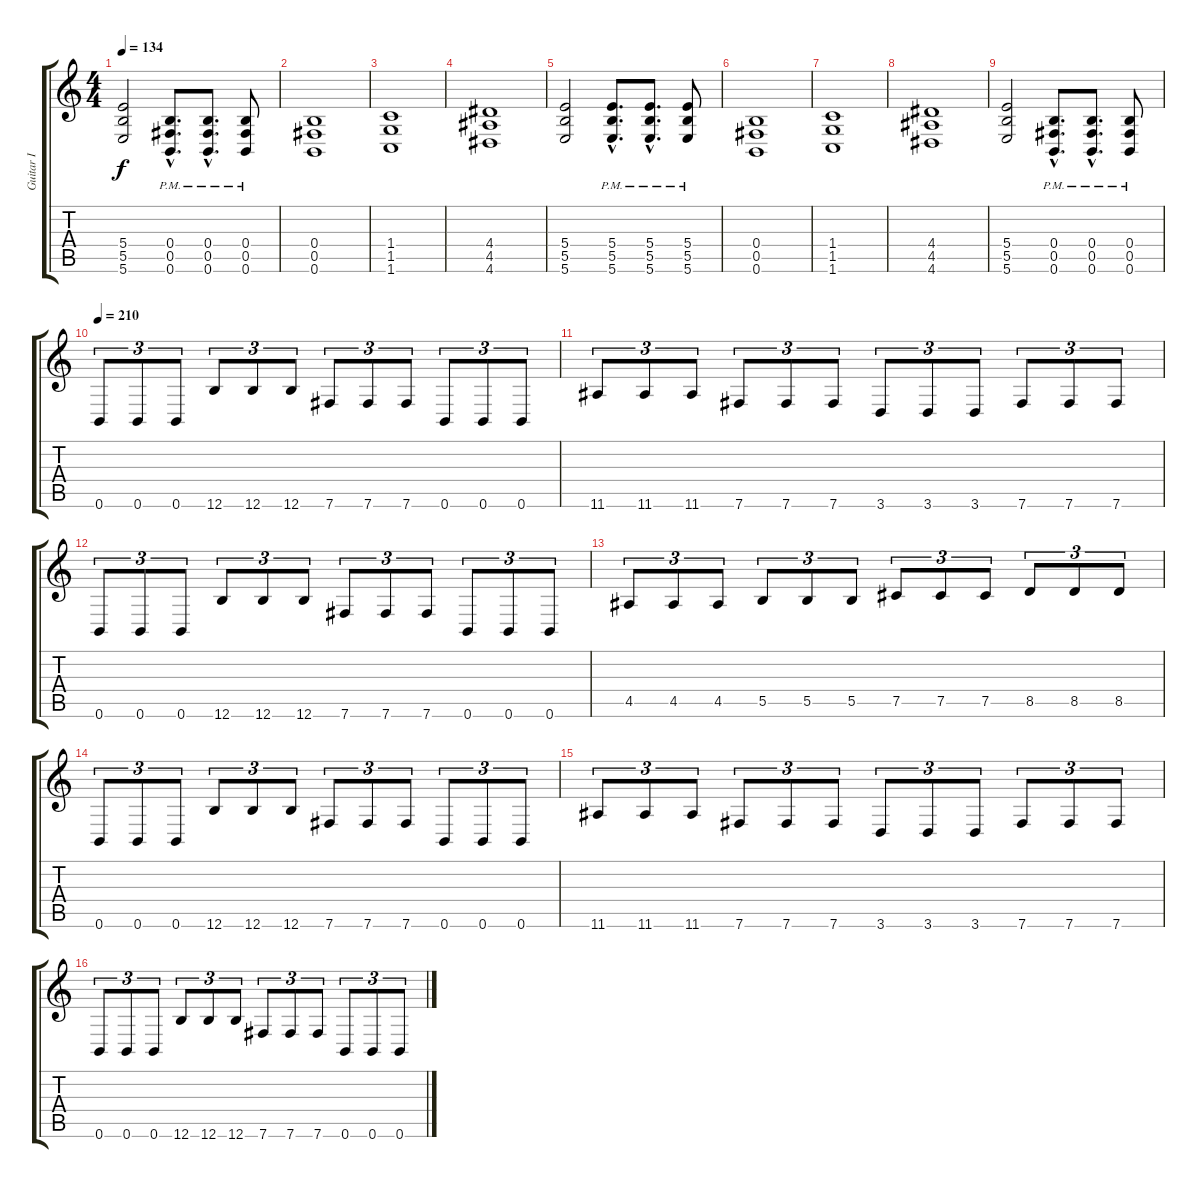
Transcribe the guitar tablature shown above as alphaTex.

\track ("Guitar I" "Guitar I") {instrument distortionguitar}
\staff {score tabs}
\tuning (Db4 Ab3 E3 B2 Gb2 B1) {hide}
\ts (4 4)
\tempo 134
\clef g2
\ks c
(5.4 5.5 5.6).2{dy f} (0.4{hac pm} 0.5{hac pm} 0.6{hac}).8{d} (0.4{hac pm} 0.5{hac pm} 0.6{hac}).8{d} (0.4{pm} 0.5{pm} 0.6).8 |
(0.4 0.5 0.6).1 |
(1.4 1.5 1.6).1 |
(4.4 4.5 4.6).1 |
(5.4 5.5 5.6).2 (5.4{hac pm} 5.5{hac pm} 5.6{hac}).8{d} (5.4{hac pm} 5.5{hac pm} 5.6{hac}).8{d} (5.4{pm} 5.5{pm} 5.6).8 |
(0.4 0.5 0.6).1 |
(1.4 1.5 1.6).1 |
(4.4 4.5 4.6).1 |
(5.4 5.5 5.6).2 (0.4{hac pm} 0.5{hac pm} 0.6{hac}).8{d} (0.4{hac pm} 0.5{hac pm} 0.6{hac}).8{d} (0.4{pm} 0.5{pm} 0.6).8 |
\section ("" "")
\tempo 210
0.6.8{tu (3 2)} 0.6.8{tu (3 2)} 0.6.8{tu (3 2)} 12.6.8{tu (3 2)} 12.6.8{tu (3 2)} 12.6.8{tu (3 2)} 7.6.8{tu (3 2)} 7.6.8{tu (3 2)} 7.6.8{tu (3 2)} 0.6.8{tu (3 2)} 0.6.8{tu (3 2)} 0.6.8{tu (3 2)} |
11.6.8{tu (3 2)} 11.6.8{tu (3 2)} 11.6.8{tu (3 2)} 7.6.8{tu (3 2)} 7.6.8{tu (3 2)} 7.6.8{tu (3 2)} 3.6.8{tu (3 2)} 3.6.8{tu (3 2)} 3.6.8{tu (3 2)} 7.6.8{tu (3 2)} 7.6.8{tu (3 2)} 7.6.8{tu (3 2)} |
0.6.8{tu (3 2)} 0.6.8{tu (3 2)} 0.6.8{tu (3 2)} 12.6.8{tu (3 2)} 12.6.8{tu (3 2)} 12.6.8{tu (3 2)} 7.6.8{tu (3 2)} 7.6.8{tu (3 2)} 7.6.8{tu (3 2)} 0.6.8{tu (3 2)} 0.6.8{tu (3 2)} 0.6.8{tu (3 2)} |
4.5.8{tu (3 2)} 4.5.8{tu (3 2)} 4.5.8{tu (3 2)} 5.5.8{tu (3 2)} 5.5.8{tu (3 2)} 5.5.8{tu (3 2)} 7.5.8{tu (3 2)} 7.5.8{tu (3 2)} 7.5.8{tu (3 2)} 8.5.8{tu (3 2)} 8.5.8{tu (3 2)} 8.5.8{tu (3 2)} |
0.6.8{tu (3 2)} 0.6.8{tu (3 2)} 0.6.8{tu (3 2)} 12.6.8{tu (3 2)} 12.6.8{tu (3 2)} 12.6.8{tu (3 2)} 7.6.8{tu (3 2)} 7.6.8{tu (3 2)} 7.6.8{tu (3 2)} 0.6.8{tu (3 2)} 0.6.8{tu (3 2)} 0.6.8{tu (3 2)} |
11.6.8{tu (3 2)} 11.6.8{tu (3 2)} 11.6.8{tu (3 2)} 7.6.8{tu (3 2)} 7.6.8{tu (3 2)} 7.6.8{tu (3 2)} 3.6.8{tu (3 2)} 3.6.8{tu (3 2)} 3.6.8{tu (3 2)} 7.6.8{tu (3 2)} 7.6.8{tu (3 2)} 7.6.8{tu (3 2)} |
0.6.8{tu (3 2)} 0.6.8{tu (3 2)} 0.6.8{tu (3 2)} 12.6.8{tu (3 2)} 12.6.8{tu (3 2)} 12.6.8{tu (3 2)} 7.6.8{tu (3 2)} 7.6.8{tu (3 2)} 7.6.8{tu (3 2)} 0.6.8{tu (3 2)} 0.6.8{tu (3 2)} 0.6.8{tu (3 2)}
